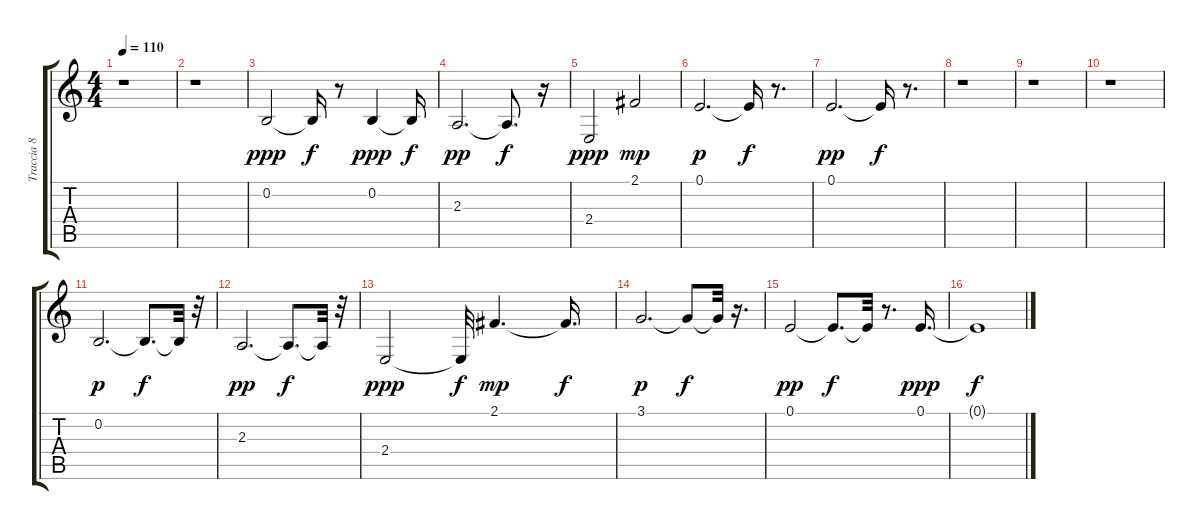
\track ("Traccia 8" "Traccia 8") {instrument pad8sweep}
\staff {score tabs}
\tuning (E4 B3 G3 D3 A2 E2) {hide}
\ts (4 4)
\tempo 110
\clef g2
\ks c
r.1{dy f} |
r.1 |
0.2.2{dy ppp} 0.2{t}.16{dy f} r.8 0.2.4{dy ppp} 0.2{t}.16{dy f} |
2.3.2{d dy pp} 2.3{t}.8{d dy f} r.16 |
2.4.2{dy ppp} 2.1.2{dy mp} |
0.1.2{d dy p} 0.1{t}.16{dy f} r.8{d} |
0.1.2{d dy pp} 0.1{t}.16{dy f} r.8{d} |
r.1 |
r.1 |
r.1 |
0.2.2{d dy p} 0.2{t}.8{d dy f} 0.2{t}.32 r.32 |
2.3.2{d dy pp} 2.3{t}.8{d dy f} 2.3{t}.32 r.32 |
2.4.2{dy ppp} 2.4{t}.32{dy f} 2.1.4{d dy mp} 2.1{t}.16{d dy f} |
3.1.2{d dy p} 3.1{t}.8{dy f} 3.1{t}.32 r.16{d} |
0.1.2{dy pp} 0.1{t}.8{d dy f} 0.1{t}.32 r.8{d} 0.1.16{d dy ppp} |
0.1{t}.1{dy f}
